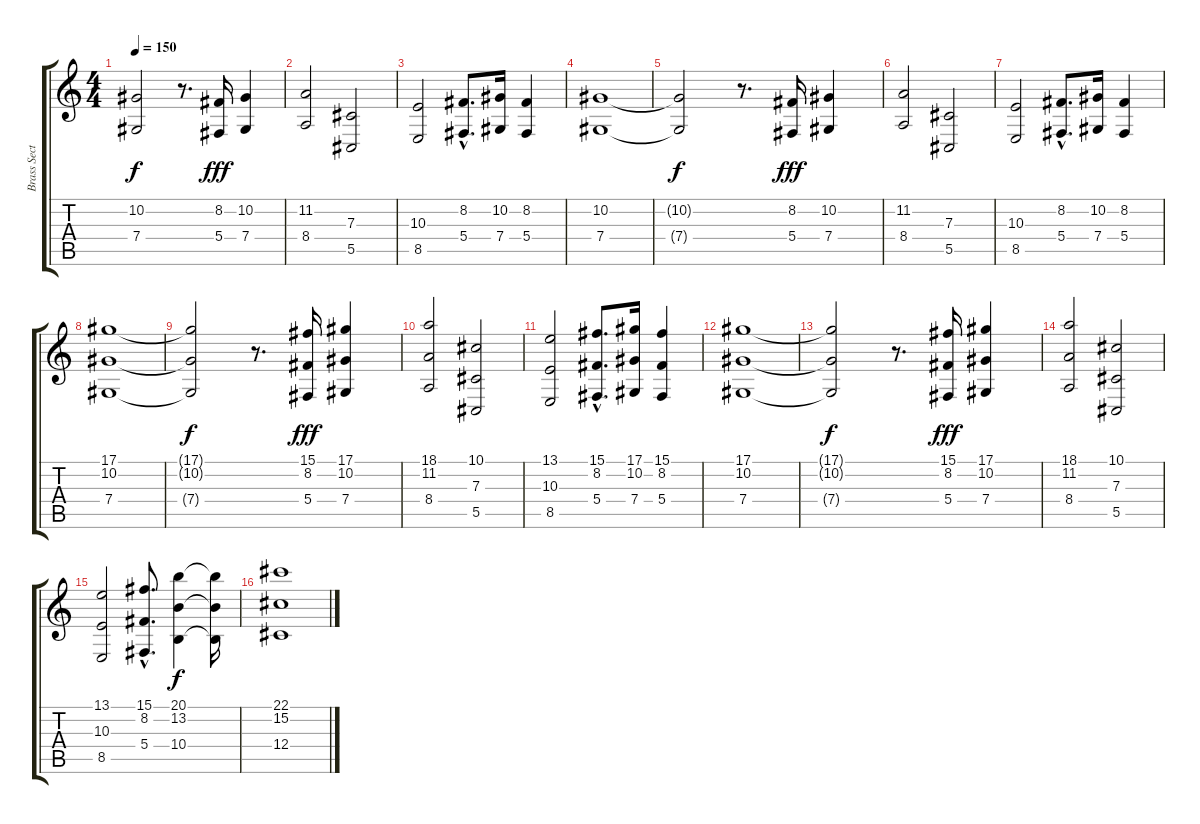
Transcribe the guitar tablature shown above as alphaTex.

\track ("Brass Section" "Brass Sect") {instrument brasssection}
\staff {score tabs}
\tuning (Eb4 Bb3 Gb3 Db3 Ab2 Eb2) {hide}
\ts (4 4)
\tempo 150
\clef g2
\ks c
(10.2{t} 7.4{t}).2{dy f} r.8{d} (8.2 5.4).16{dy fff} (10.2 7.4).4 |
(11.2 8.4).2 (7.3 5.5).2 |
(10.3 8.5).2 (8.2{hac} 5.4{hac}).8{d} (10.2 7.4).16 (8.2 5.4).4 |
(10.2 7.4).1 |
(10.2{t} 7.4{t}).2{dy f} r.8{d} (8.2 5.4).16{dy fff} (10.2 7.4).4 |
(11.2 8.4).2 (7.3 5.5).2 |
(10.3 8.5).2 (8.2{hac} 5.4{hac}).8{d} (10.2 7.4).16 (8.2 5.4).4 |
(17.1 10.2 7.4).1 |
(17.1{t} 10.2{t} 7.4{t}).2{dy f} r.8{d} (15.1 8.2 5.4).16{dy fff} (17.1 10.2 7.4).4 |
(18.1 11.2 8.4).2 (10.1 7.3 5.5).2 |
(13.1 10.3 8.5).2 (15.1{hac} 8.2{hac} 5.4{hac}).8{d} (17.1 10.2 7.4).16 (15.1 8.2 5.4).4 |
(17.1 10.2 7.4).1 |
(17.1{t} 10.2{t} 7.4{t}).2{dy f} r.8{d} (15.1 8.2 5.4).16{dy fff} (17.1 10.2 7.4).4 |
(18.1 11.2 8.4).2 (10.1 7.3 5.5).2 |
(13.1 10.3 8.5).2 (15.1{hac} 8.2{hac} 5.4{hac}).8{d} (20.1 13.2 10.4).4{dy f} (20.1{t} 13.2{t} 10.4{t}).16 |
(22.1 15.2 12.4).1
